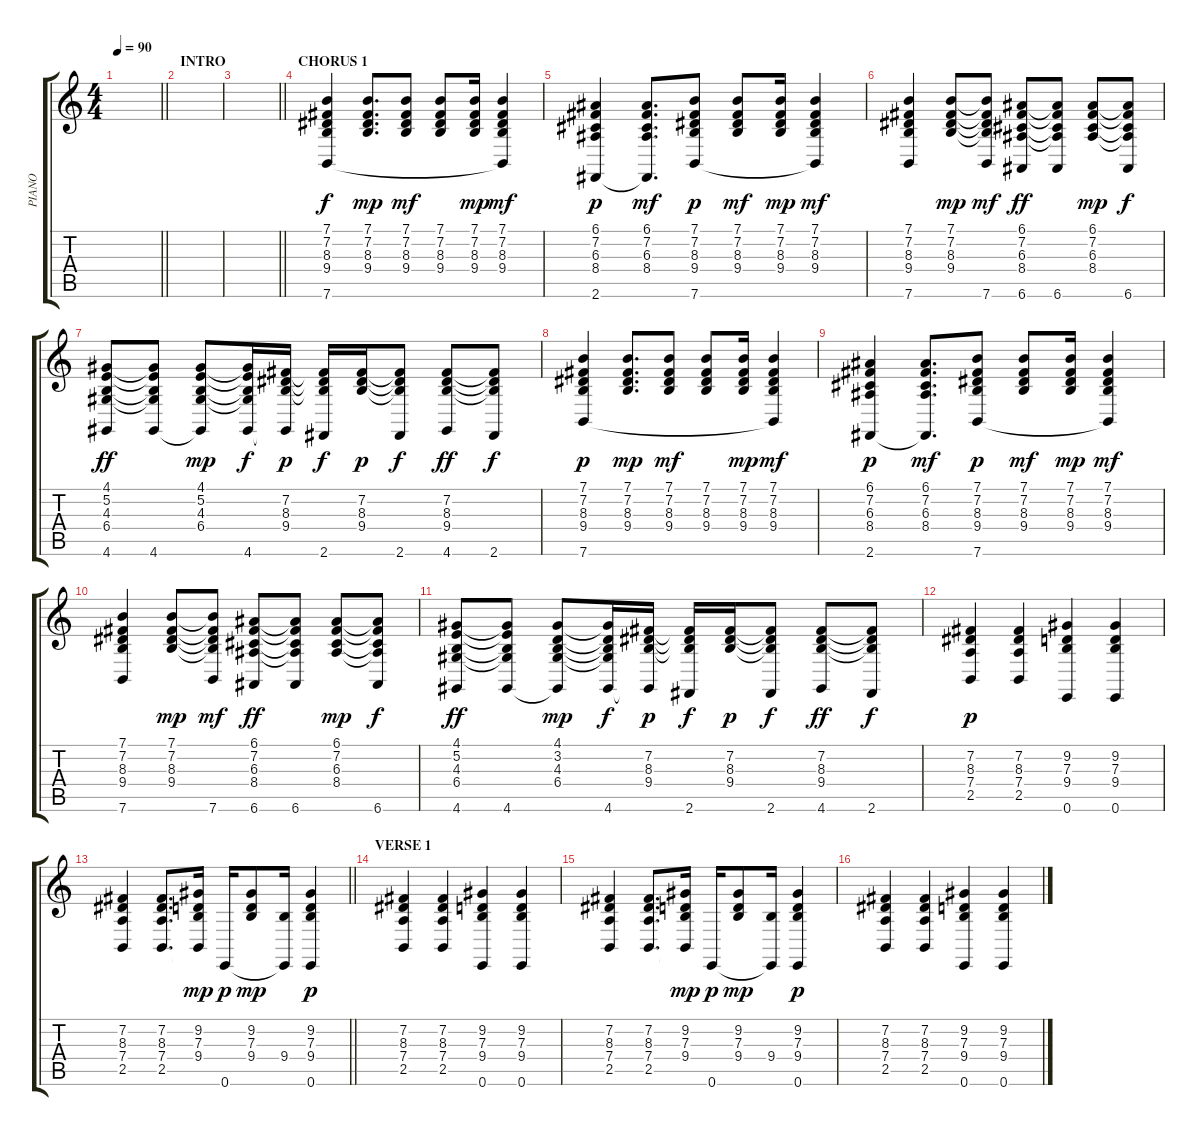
\track ("PIANO" "PIANO") {instrument acousticgrandpiano}
\staff {score tabs}
\tuning (E4 B3 G3 D3 A2 E2) {hide}
\ts (4 4)
\tempo 90
\clef g2
\barLineRight lightlight
\ks c
|
\section ("" "INTRO")
|
\barLineRight lightlight
|
\section ("" "CHORUS 1")
(7.1 7.2 8.3 9.4 7.6).4 (7.1 7.2 8.3 9.4).8{d dy mp} (7.1 7.2 8.3 9.4).8{dy mf} (7.1 7.2 8.3 9.4).8 (7.1 7.2 8.3 9.4).16{dy mp} (7.1 7.2 8.3 9.4 7.6{t}).4{dy mf} |
(6.1 7.2 6.3 8.4 2.6).4{dy p} (6.1 7.2 6.3 8.4 2.6{t}).8{d dy mf} (7.1 7.2 8.3 9.4 7.6).8{dy p} (7.1 7.2 8.3 9.4).8{dy mf} (7.1 7.2 8.3 9.4).16{dy mp} (7.1 7.2 8.3 9.4 7.6{t}).4{dy mf} |
(7.1 7.2 8.3 9.4 7.6).4 (7.1 7.2 8.3 9.4).8{dy mp} (7.1{t} 7.2{t} 8.3{t} 9.4{t} 7.6).8{dy mf} (6.1 7.2 6.3 8.4 6.6).8{dy ff} (6.1{t} 7.2{t} 6.3{t} 8.4{t} 6.6).8 (6.1 7.2 6.3 8.4).8{dy mp} (6.1{t} 7.2{t} 6.3{t} 8.4{t} 6.6).8{dy f} |
(4.1 5.2 4.3 6.4 4.6).8{dy ff} (4.1{t} 5.2{t} 4.3{t} 6.4{t} 4.6).8 (4.1 5.2 4.3 6.4 4.6{t}).8{dy mp} (4.1{t} 5.2{t} 4.3{t} 6.4{t} 4.6).16{dy f} (7.2 8.3 9.4 4.6{t}).16{dy p} (7.2{t} 8.3{t} 9.4{t} 2.6).16{dy f} (7.2 8.3 9.4).16{dy p} (7.2{t} 8.3{t} 9.4{t} 2.6).8{dy f} (7.2 8.3 9.4 4.6).8{dy ff} (7.2{t} 8.3{t} 9.4{t} 2.6).8{dy f} |
(7.1 7.2 8.3 9.4 7.6).4{dy p} (7.1 7.2 8.3 9.4).8{d dy mp} (7.1 7.2 8.3 9.4).8{dy mf} (7.1 7.2 8.3 9.4).8 (7.1 7.2 8.3 9.4).16{dy mp} (7.1 7.2 8.3 9.4 7.6{t}).4{dy mf} |
(6.1 7.2 6.3 8.4 2.6).4{dy p} (6.1 7.2 6.3 8.4 2.6{t}).8{d dy mf} (7.1 7.2 8.3 9.4 7.6).8{dy p} (7.1 7.2 8.3 9.4).8{dy mf} (7.1 7.2 8.3 9.4).16{dy mp} (7.1 7.2 8.3 9.4 7.6{t}).4{dy mf} |
(7.1 7.2 8.3 9.4 7.6).4 (7.1 7.2 8.3 9.4).8{dy mp} (7.1{t} 7.2{t} 8.3{t} 9.4{t} 7.6).8{dy mf} (6.1 7.2 6.3 8.4 6.6).8{dy ff} (6.1{t} 7.2{t} 6.3{t} 8.4{t} 6.6).8 (6.1 7.2 6.3 8.4).8{dy mp} (6.1{t} 7.2{t} 6.3{t} 8.4{t} 6.6).8{dy f} |
(4.1 5.2 4.3 6.4 4.6).8{dy ff} (4.1{t} 5.2{t} 4.3{t} 6.4{t} 4.6).8 (4.1 3.2 4.3 6.4 4.6{t}).8{dy mp} (4.1{t} 3.2{t} 4.3{t} 6.4{t} 4.6).16{dy f} (7.2 8.3 9.4 4.6{t}).16{dy p} (7.2{t} 8.3{t} 9.4{t} 2.6).16{dy f} (7.2 8.3 9.4).16{dy p} (7.2{t} 8.3{t} 9.4{t} 2.6).8{dy f} (7.2 8.3 9.4 4.6).8{dy ff} (7.2{t} 8.3{t} 9.4{t} 2.6).8{dy f} |
(7.2 8.3 7.4 2.5).4{dy p} (7.2 8.3 7.4 2.5).4 (9.2 7.3 9.4 0.6).4 (9.2 7.3 9.4 0.6).4 |
\barLineRight lightlight
(7.2 8.3 7.4 2.5).4 (7.2 8.3 7.4 2.5).8{d} (9.2 7.3 9.4 2.5{t}).16{dy mp} 0.6.16{dy p} (9.2 7.3 9.4).8{dy mp} (9.4 0.6{t}).16 (9.2 7.3 9.4 0.6).4{dy p} |
\section ("" "VERSE 1")
(7.2 8.3 7.4 2.5).4 (7.2 8.3 7.4 2.5).4 (9.2 7.3 9.4 0.6).4 (9.2 7.3 9.4 0.6).4 |
(7.2 8.3 7.4 2.5).4 (7.2 8.3 7.4 2.5).8{d} (9.2 7.3 9.4 2.5{t}).16{dy mp} 0.6.16{dy p} (9.2 7.3 9.4).8{dy mp} (9.4 0.6{t}).16 (9.2 7.3 9.4 0.6).4{dy p} |
(7.2 8.3 7.4 2.5).4 (7.2 8.3 7.4 2.5).4 (9.2 7.3 9.4 0.6).4 (9.2 7.3 9.4 0.6).4
